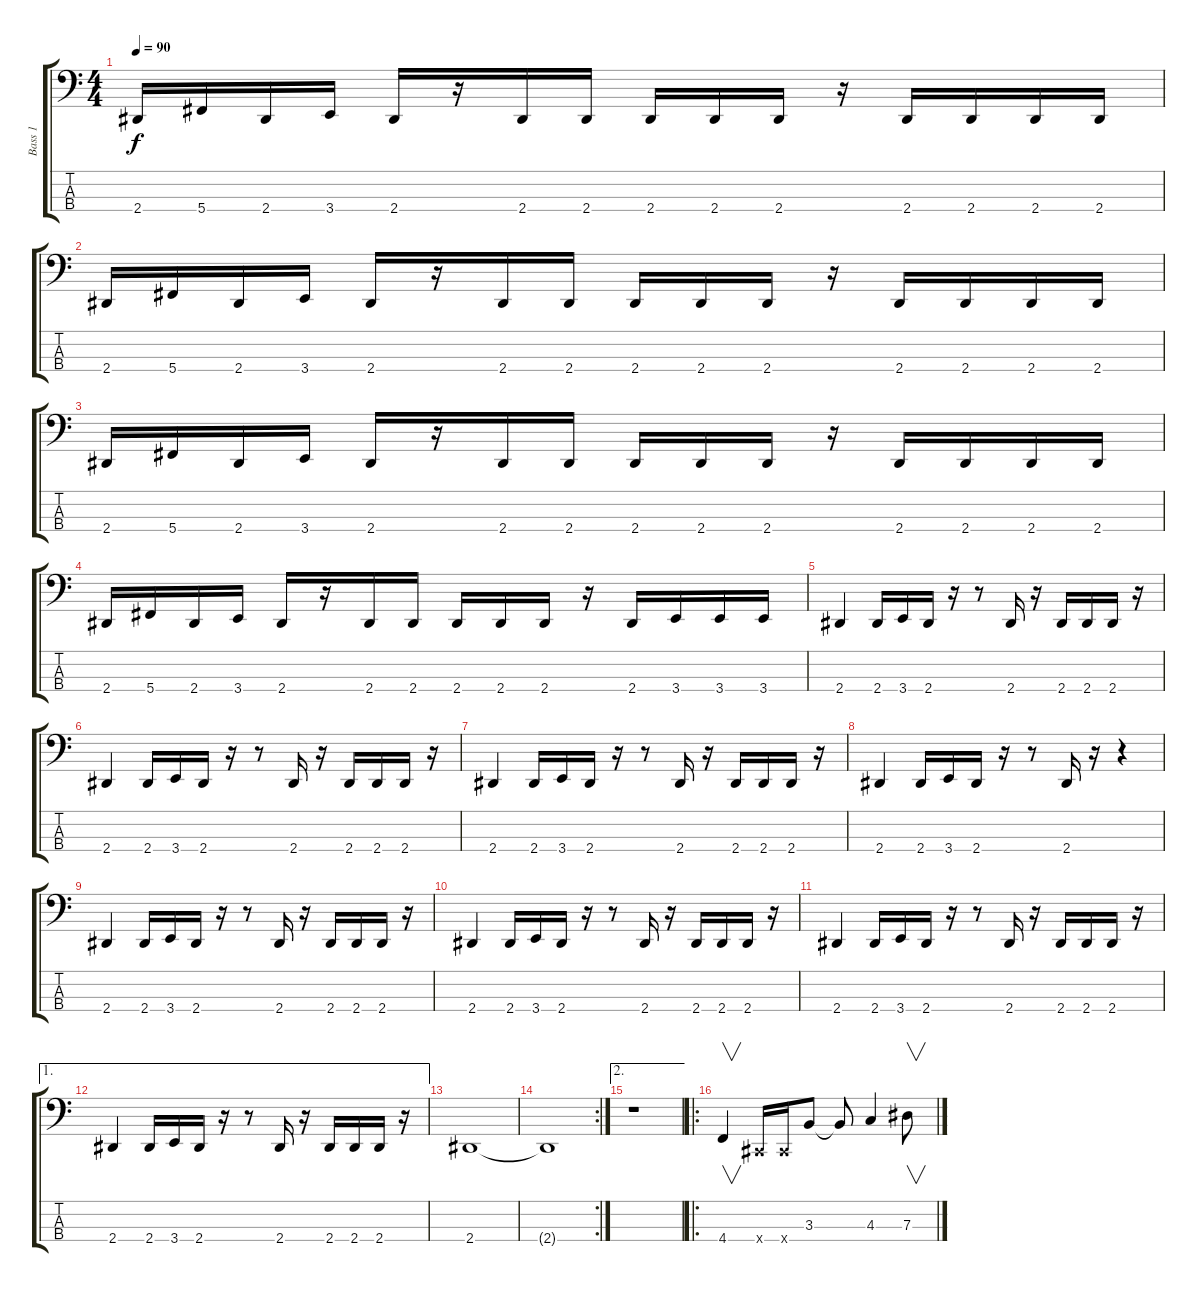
\track ("Bass 1" "Bass 1") {instrument electricbasspick}
\staff {score tabs}
\tuning (Gb2 Db2 Ab1 Db1) {hide}
\ts (4 4)
\tempo 90
\clef f4
\ks c
2.4.16{dy f} 5.4.16 2.4.16 3.4.16 2.4.16 r.16 2.4.16 2.4.16 2.4.16 2.4.16 2.4.16 r.16 2.4.16 2.4.16 2.4.16 2.4.16 |
2.4.16 5.4.16 2.4.16 3.4.16 2.4.16 r.16 2.4.16 2.4.16 2.4.16 2.4.16 2.4.16 r.16 2.4.16 2.4.16 2.4.16 2.4.16 |
2.4.16 5.4.16 2.4.16 3.4.16 2.4.16 r.16 2.4.16 2.4.16 2.4.16 2.4.16 2.4.16 r.16 2.4.16 2.4.16 2.4.16 2.4.16 |
2.4.16 5.4.16 2.4.16 3.4.16 2.4.16 r.16 2.4.16 2.4.16 2.4.16 2.4.16 2.4.16 r.16 2.4.16 3.4.16 3.4.16 3.4.16 |
2.4.4 2.4.16 3.4.16 2.4.16 r.16 r.8 2.4.16 r.16 2.4.16 2.4.16 2.4.16 r.16 |
2.4.4 2.4.16 3.4.16 2.4.16 r.16 r.8 2.4.16 r.16 2.4.16 2.4.16 2.4.16 r.16 |
2.4.4 2.4.16 3.4.16 2.4.16 r.16 r.8 2.4.16 r.16 2.4.16 2.4.16 2.4.16 r.16 |
2.4.4 2.4.16 3.4.16 2.4.16 r.16 r.8 2.4.16 r.16 r.4 |
2.4.4 2.4.16 3.4.16 2.4.16 r.16 r.8 2.4.16 r.16 2.4.16 2.4.16 2.4.16 r.16 |
2.4.4 2.4.16 3.4.16 2.4.16 r.16 r.8 2.4.16 r.16 2.4.16 2.4.16 2.4.16 r.16 |
2.4.4 2.4.16 3.4.16 2.4.16 r.16 r.8 2.4.16 r.16 2.4.16 2.4.16 2.4.16 r.16 |
\ae 1
2.4.4 2.4.16 3.4.16 2.4.16 r.16 r.8 2.4.16 r.16 2.4.16 2.4.16 2.4.16 r.16 |
2.4.1 |
\rc 2
2.4{t}.1 |
\ae 2
r.1 |
\ro
4.4.4{v} 0.4{x}.16 0.4{x}.16 3.3.8 3.3{t}.8 4.3.4 7.3.8{v}
